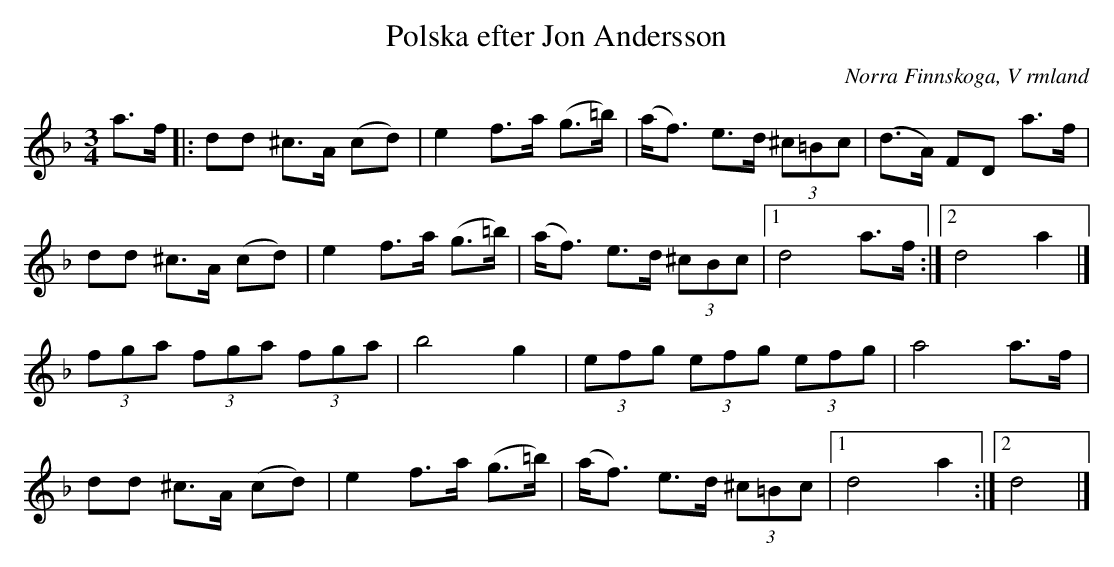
X:1
T:Polska efter Jon Andersson
O:Norra Finnskoga, V rmland
M:3/4
L:1/8
K:Dm
a3/2f/2|:dd ^c3/2A/2 (cd)|e2 f3/2a/2 (g3/2=b/2)| (a/2f3/2) e3/2d/2 (3^c=Bc|(d3/2A/2) FD a3/2f/2|
dd ^c3/2A/2 (cd)|e2 f3/2a/2 (g3/2=b/2)| (a/2f3/2) e3/2d/2 (3^cBc|1 d4  a3/2f/2:|2 d4  a2|]
(3fga (3fga (3fga|b4 g2|(3efg (3efg (3efg|a4 a3/2f/2|
dd ^c3/2A/2 (cd)|e2 f3/2a/2 (g3/2=b/2)| (a/2f3/2) e3/2d/2 (3^c=Bc|1 d4  a2:|2 d4|]
